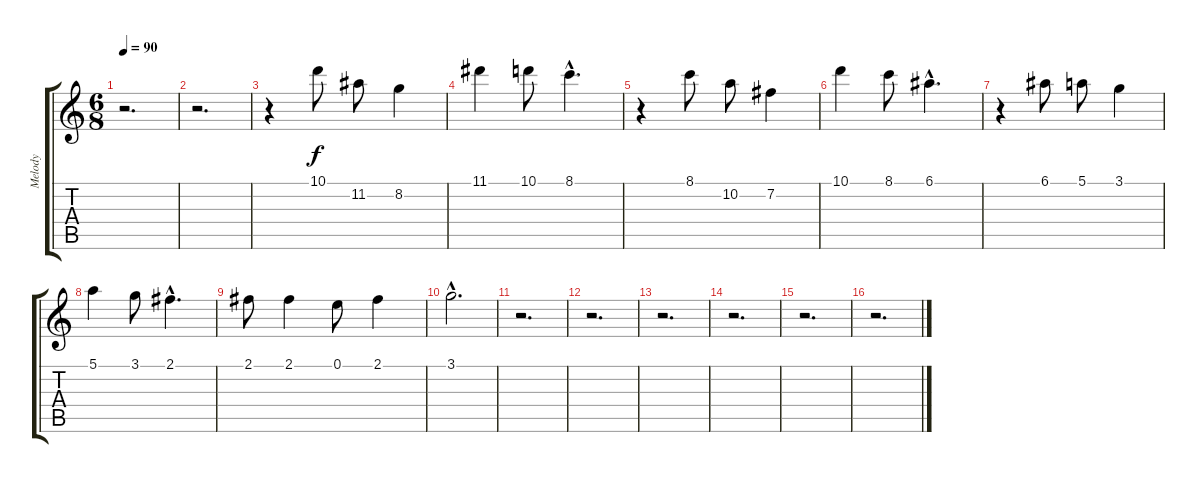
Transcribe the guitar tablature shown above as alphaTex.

\track ("Melody" "Melody") {instrument acousticguitarsteel}
\staff {score tabs}
\tuning (E4 B3 G3 D3 A2 E2) {hide}
\ts (6 8)
\tempo 90
\clef g2
\ks c
r.2{d dy f} |
r.2{d} |
r.4 10.1.8 11.2.8 8.2.4 |
11.1.4 10.1.8 8.1{hac}.4{d} |
r.4 8.1.8 10.2.8 7.2.4 |
10.1.4 8.1.8 6.1{hac}.4{d} |
r.4 6.1.8 5.1.8 3.1.4 |
5.1.4 3.1.8 2.1{hac}.4{d} |
2.1.8 2.1.4 0.1.8 2.1.4 |
3.1{hac}.2{d} |
r.2{d} |
r.2{d} |
r.2{d} |
r.2{d} |
r.2{d} |
r.2{d}
